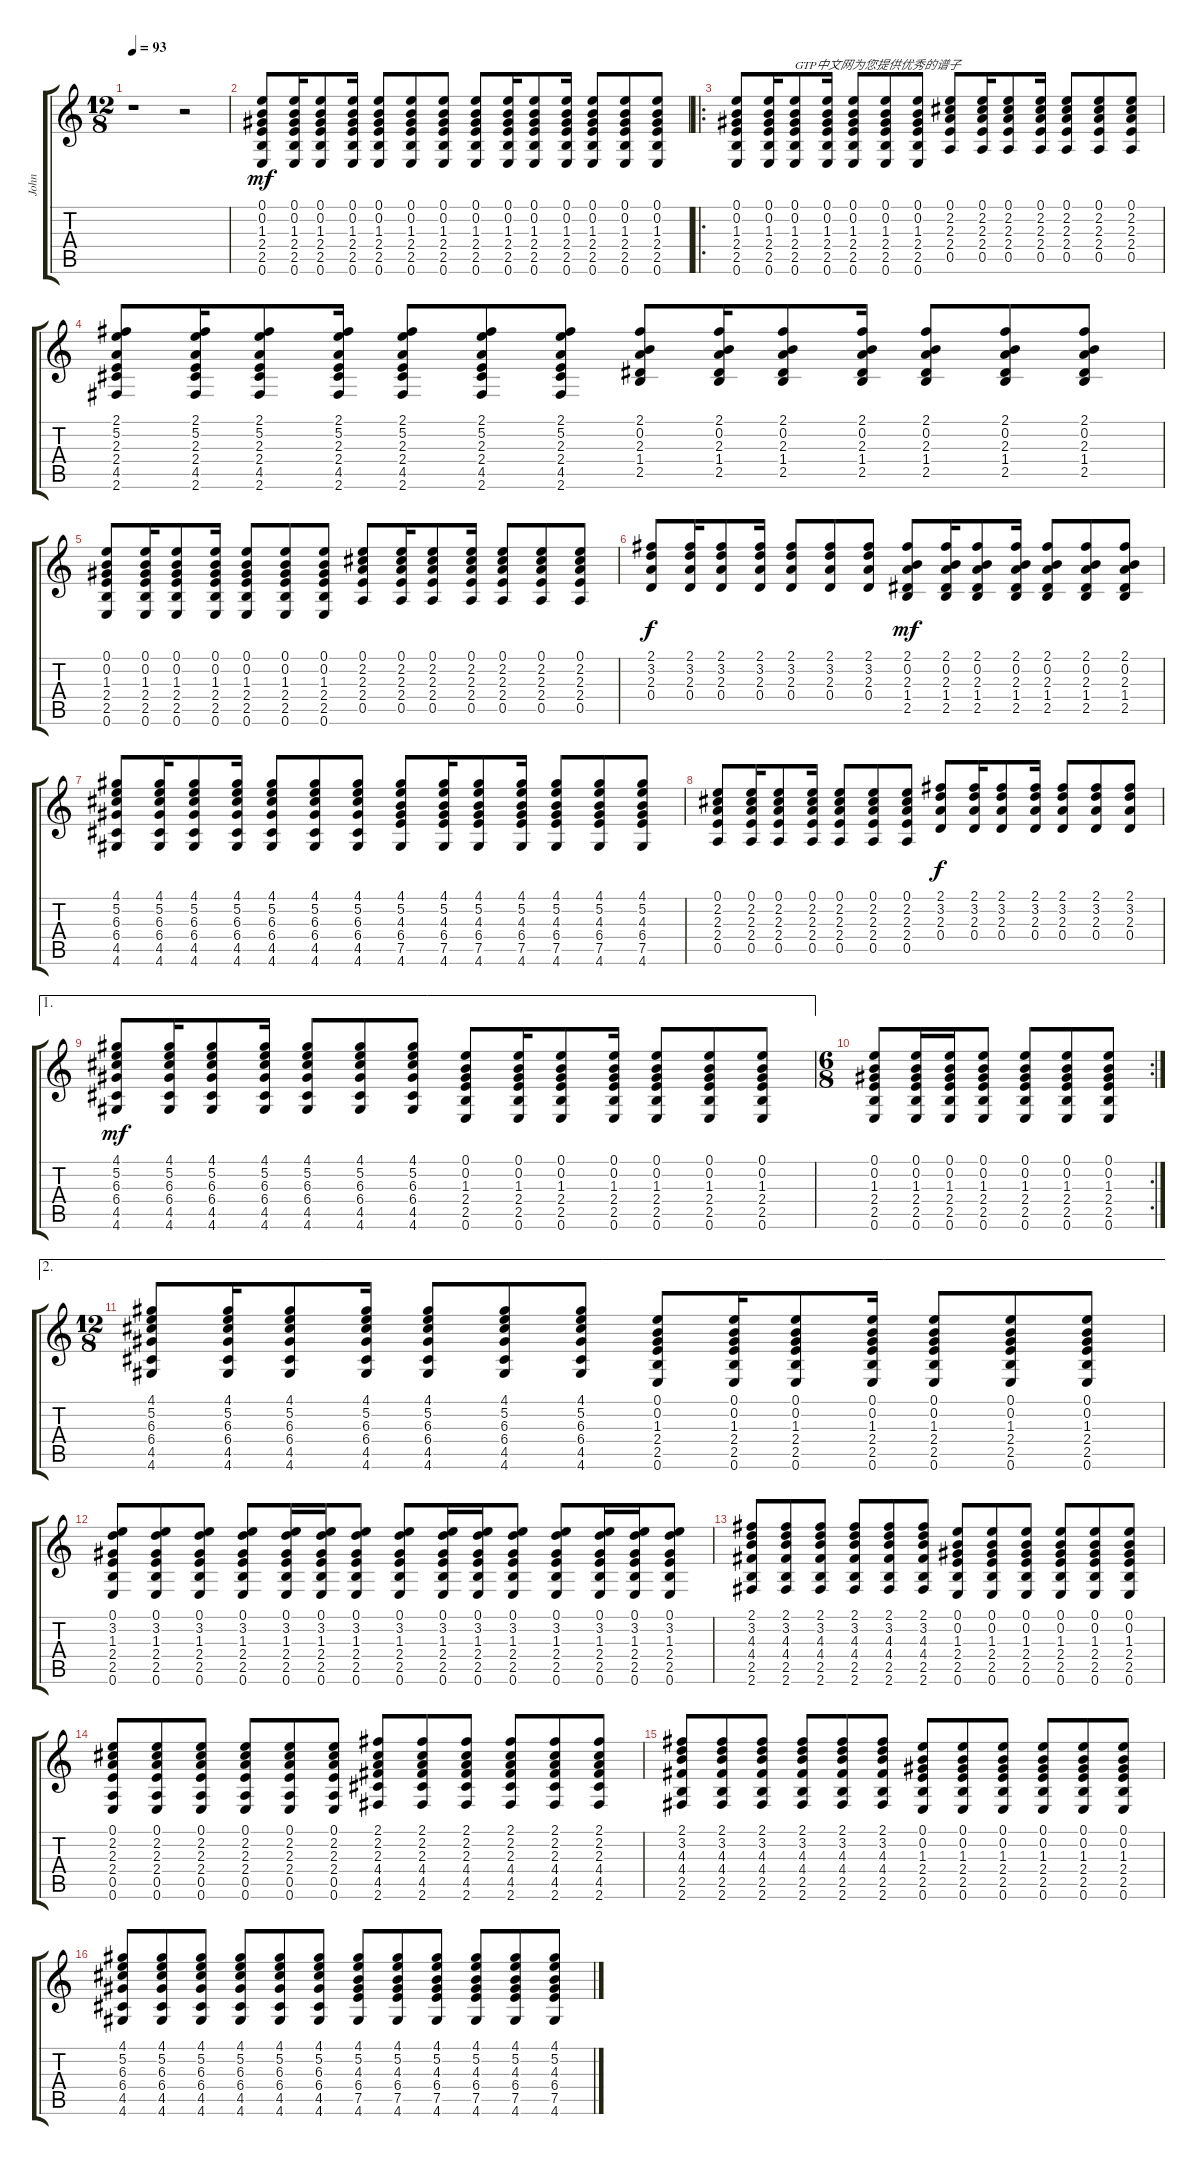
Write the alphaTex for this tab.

\track ("John" "John") {instrument acousticguitarsteel}
\staff {score tabs}
\tuning (E4 B3 G3 D3 A2 E2) {hide}
\ts (12 8)
\tempo 93
\clef g2
\ks c
r.1{dy mf instrument acousticguitarsteel} r.2 |
(0.1 0.2 1.3 2.4 2.5 0.6).8 (0.1 0.2 1.3 2.4 2.5 0.6).16 (0.1 0.2 1.3 2.4 2.5 0.6).8 (0.1 0.2 1.3 2.4 2.5 0.6).16 (0.1 0.2 1.3 2.4 2.5 0.6).8 (0.1 0.2 1.3 2.4 2.5 0.6).8 (0.1 0.2 1.3 2.4 2.5 0.6).8 (0.1 0.2 1.3 2.4 2.5 0.6).8 (0.1 0.2 1.3 2.4 2.5 0.6).16 (0.1 0.2 1.3 2.4 2.5 0.6).8 (0.1 0.2 1.3 2.4 2.5 0.6).16 (0.1 0.2 1.3 2.4 2.5 0.6).8 (0.1 0.2 1.3 2.4 2.5 0.6).8 (0.1 0.2 1.3 2.4 2.5 0.6).8 |
\ro
(0.1 0.2 1.3 2.4 2.5 0.6).8 (0.1 0.2 1.3 2.4 2.5 0.6).16 (0.1 0.2 1.3 2.4 2.5 0.6).8{txt "GTP中文网为您提供优秀的谱子"} (0.1 0.2 1.3 2.4 2.5 0.6).16 (0.1 0.2 1.3 2.4 2.5 0.6).8 (0.1 0.2 1.3 2.4 2.5 0.6).8 (0.1 0.2 1.3 2.4 2.5 0.6).8 (0.1 2.2 2.3 2.4 0.5).8 (0.1 2.2 2.3 2.4 0.5).16 (0.1 2.2 2.3 2.4 0.5).8 (0.1 2.2 2.3 2.4 0.5).16 (0.1 2.2 2.3 2.4 0.5).8 (0.1 2.2 2.3 2.4 0.5).8 (0.1 2.2 2.3 2.4 0.5).8 |
(2.1 5.2 2.3 2.4 4.5 2.6).8 (2.1 5.2 2.3 2.4 4.5 2.6).16 (2.1 5.2 2.3 2.4 4.5 2.6).8 (2.1 5.2 2.3 2.4 4.5 2.6).16 (2.1 5.2 2.3 2.4 4.5 2.6).8 (2.1 5.2 2.3 2.4 4.5 2.6).8 (2.1 5.2 2.3 2.4 4.5 2.6).8 (2.1 0.2 2.3 1.4 2.5).8 (2.1 0.2 2.3 1.4 2.5).16 (2.1 0.2 2.3 1.4 2.5).8 (2.1 0.2 2.3 1.4 2.5).16 (2.1 0.2 2.3 1.4 2.5).8 (2.1 0.2 2.3 1.4 2.5).8 (2.1 0.2 2.3 1.4 2.5).8 |
(0.1 0.2 1.3 2.4 2.5 0.6).8 (0.1 0.2 1.3 2.4 2.5 0.6).16 (0.1 0.2 1.3 2.4 2.5 0.6).8 (0.1 0.2 1.3 2.4 2.5 0.6).16 (0.1 0.2 1.3 2.4 2.5 0.6).8 (0.1 0.2 1.3 2.4 2.5 0.6).8 (0.1 0.2 1.3 2.4 2.5 0.6).8 (0.1 2.2 2.3 2.4 0.5).8 (0.1 2.2 2.3 2.4 0.5).16 (0.1 2.2 2.3 2.4 0.5).8 (0.1 2.2 2.3 2.4 0.5).16 (0.1 2.2 2.3 2.4 0.5).8 (0.1 2.2 2.3 2.4 0.5).8 (0.1 2.2 2.3 2.4 0.5).8 |
(2.1 3.2 2.3 0.4).8{dy f} (2.1 3.2 2.3 0.4).16 (2.1 3.2 2.3 0.4).8 (2.1 3.2 2.3 0.4).16 (2.1 3.2 2.3 0.4).8 (2.1 3.2 2.3 0.4).8 (2.1 3.2 2.3 0.4).8 (2.1 0.2 2.3 1.4 2.5).8{dy mf} (2.1 0.2 2.3 1.4 2.5).16 (2.1 0.2 2.3 1.4 2.5).8 (2.1 0.2 2.3 1.4 2.5).16 (2.1 0.2 2.3 1.4 2.5).8 (2.1 0.2 2.3 1.4 2.5).8 (2.1 0.2 2.3 1.4 2.5).8 |
(4.1 5.2 6.3 6.4 4.5 4.6).8 (4.1 5.2 6.3 6.4 4.5 4.6).16 (4.1 5.2 6.3 6.4 4.5 4.6).8 (4.1 5.2 6.3 6.4 4.5 4.6).16 (4.1 5.2 6.3 6.4 4.5 4.6).8 (4.1 5.2 6.3 6.4 4.5 4.6).8 (4.1 5.2 6.3 6.4 4.5 4.6).8 (4.1 5.2 4.3 6.4 7.5 4.6).8 (4.1 5.2 4.3 6.4 7.5 4.6).16 (4.1 5.2 4.3 6.4 7.5 4.6).8 (4.1 5.2 4.3 6.4 7.5 4.6).16 (4.1 5.2 4.3 6.4 7.5 4.6).8 (4.1 5.2 4.3 6.4 7.5 4.6).8 (4.1 5.2 4.3 6.4 7.5 4.6).8 |
(0.1 2.2 2.3 2.4 0.5).8 (0.1 2.2 2.3 2.4 0.5).16 (0.1 2.2 2.3 2.4 0.5).8 (0.1 2.2 2.3 2.4 0.5).16 (0.1 2.2 2.3 2.4 0.5).8 (0.1 2.2 2.3 2.4 0.5).8 (0.1 2.2 2.3 2.4 0.5).8 (2.1 3.2 2.3 0.4).8{dy f} (2.1 3.2 2.3 0.4).16 (2.1 3.2 2.3 0.4).8 (2.1 3.2 2.3 0.4).16 (2.1 3.2 2.3 0.4).8 (2.1 3.2 2.3 0.4).8 (2.1 3.2 2.3 0.4).8 |
\ae 1
(4.1 5.2 6.3 6.4 4.5 4.6).8{dy mf} (4.1 5.2 6.3 6.4 4.5 4.6).16 (4.1 5.2 6.3 6.4 4.5 4.6).8 (4.1 5.2 6.3 6.4 4.5 4.6).16 (4.1 5.2 6.3 6.4 4.5 4.6).8 (4.1 5.2 6.3 6.4 4.5 4.6).8 (4.1 5.2 6.3 6.4 4.5 4.6).8 (0.1 0.2 1.3 2.4 2.5 0.6).8 (0.1 0.2 1.3 2.4 2.5 0.6).16 (0.1 0.2 1.3 2.4 2.5 0.6).8 (0.1 0.2 1.3 2.4 2.5 0.6).16 (0.1 0.2 1.3 2.4 2.5 0.6).8 (0.1 0.2 1.3 2.4 2.5 0.6).8 (0.1 0.2 1.3 2.4 2.5 0.6).8 |
\rc 2
\ts (6 8)
(0.1 0.2 1.3 2.4 2.5 0.6).8 (0.1 0.2 1.3 2.4 2.5 0.6).16 (0.1 0.2 1.3 2.4 2.5 0.6).16 (0.1 0.2 1.3 2.4 2.5 0.6).8 (0.1 0.2 1.3 2.4 2.5 0.6).8 (0.1 0.2 1.3 2.4 2.5 0.6).8 (0.1 0.2 1.3 2.4 2.5 0.6).8 |
\ae 2
\ts (12 8)
(4.1 5.2 6.3 6.4 4.5 4.6).8 (4.1 5.2 6.3 6.4 4.5 4.6).16 (4.1 5.2 6.3 6.4 4.5 4.6).8 (4.1 5.2 6.3 6.4 4.5 4.6).16 (4.1 5.2 6.3 6.4 4.5 4.6).8 (4.1 5.2 6.3 6.4 4.5 4.6).8 (4.1 5.2 6.3 6.4 4.5 4.6).8 (0.1 0.2 1.3 2.4 2.5 0.6).8 (0.1 0.2 1.3 2.4 2.5 0.6).16 (0.1 0.2 1.3 2.4 2.5 0.6).8 (0.1 0.2 1.3 2.4 2.5 0.6).16 (0.1 0.2 1.3 2.4 2.5 0.6).8 (0.1 0.2 1.3 2.4 2.5 0.6).8 (0.1 0.2 1.3 2.4 2.5 0.6).8 |
(0.1 3.2 1.3 2.4 2.5 0.6).8 (0.1 3.2 1.3 2.4 2.5 0.6).8 (0.1 3.2 1.3 2.4 2.5 0.6).8 (0.1 3.2 1.3 2.4 2.5 0.6).8 (0.1 3.2 1.3 2.4 2.5 0.6).16 (0.1 3.2 1.3 2.4 2.5 0.6).16 (0.1 3.2 1.3 2.4 2.5 0.6).8 (0.1 3.2 1.3 2.4 2.5 0.6).8 (0.1 3.2 1.3 2.4 2.5 0.6).16 (0.1 3.2 1.3 2.4 2.5 0.6).16 (0.1 3.2 1.3 2.4 2.5 0.6).8 (0.1 3.2 1.3 2.4 2.5 0.6).8 (0.1 3.2 1.3 2.4 2.5 0.6).16 (0.1 3.2 1.3 2.4 2.5 0.6).16 (0.1 3.2 1.3 2.4 2.5 0.6).8 |
(2.1 3.2 4.3 4.4 2.5 2.6).8 (2.1 3.2 4.3 4.4 2.5 2.6).8 (2.1 3.2 4.3 4.4 2.5 2.6).8 (2.1 3.2 4.3 4.4 2.5 2.6).8 (2.1 3.2 4.3 4.4 2.5 2.6).8 (2.1 3.2 4.3 4.4 2.5 2.6).8 (0.1 0.2 1.3 2.4 2.5 0.6).8 (0.1 0.2 1.3 2.4 2.5 0.6).8 (0.1 0.2 1.3 2.4 2.5 0.6).8 (0.1 0.2 1.3 2.4 2.5 0.6).8 (0.1 0.2 1.3 2.4 2.5 0.6).8 (0.1 0.2 1.3 2.4 2.5 0.6).8 |
(0.1 2.2 2.3 2.4 0.5 0.6).8 (0.1 2.2 2.3 2.4 0.5 0.6).8 (0.1 2.2 2.3 2.4 0.5 0.6).8 (0.1 2.2 2.3 2.4 0.5 0.6).8 (0.1 2.2 2.3 2.4 0.5 0.6).8 (0.1 2.2 2.3 2.4 0.5 0.6).8 (2.1 2.2 2.3 4.4 4.5 2.6).8 (2.1 2.2 2.3 4.4 4.5 2.6).8 (2.1 2.2 2.3 4.4 4.5 2.6).8 (2.1 2.2 2.3 4.4 4.5 2.6).8 (2.1 2.2 2.3 4.4 4.5 2.6).8 (2.1 2.2 2.3 4.4 4.5 2.6).8 |
(2.1 3.2 4.3 4.4 2.5 2.6).8 (2.1 3.2 4.3 4.4 2.5 2.6).8 (2.1 3.2 4.3 4.4 2.5 2.6).8 (2.1 3.2 4.3 4.4 2.5 2.6).8 (2.1 3.2 4.3 4.4 2.5 2.6).8 (2.1 3.2 4.3 4.4 2.5 2.6).8 (0.1 0.2 1.3 2.4 2.5 0.6).8 (0.1 0.2 1.3 2.4 2.5 0.6).8 (0.1 0.2 1.3 2.4 2.5 0.6).8 (0.1 0.2 1.3 2.4 2.5 0.6).8 (0.1 0.2 1.3 2.4 2.5 0.6).8 (0.1 0.2 1.3 2.4 2.5 0.6).8 |
(4.1 5.2 6.3 6.4 4.5 4.6).8 (4.1 5.2 6.3 6.4 4.5 4.6).8 (4.1 5.2 6.3 6.4 4.5 4.6).8 (4.1 5.2 6.3 6.4 4.5 4.6).8 (4.1 5.2 6.3 6.4 4.5 4.6).8 (4.1 5.2 6.3 6.4 4.5 4.6).8 (4.1 5.2 4.3 6.4 7.5 4.6).8 (4.1 5.2 4.3 6.4 7.5 4.6).8 (4.1 5.2 4.3 6.4 7.5 4.6).8 (4.1 5.2 4.3 6.4 7.5 4.6).8 (4.1 5.2 4.3 6.4 7.5 4.6).8 (4.1 5.2 4.3 6.4 7.5 4.6).8
